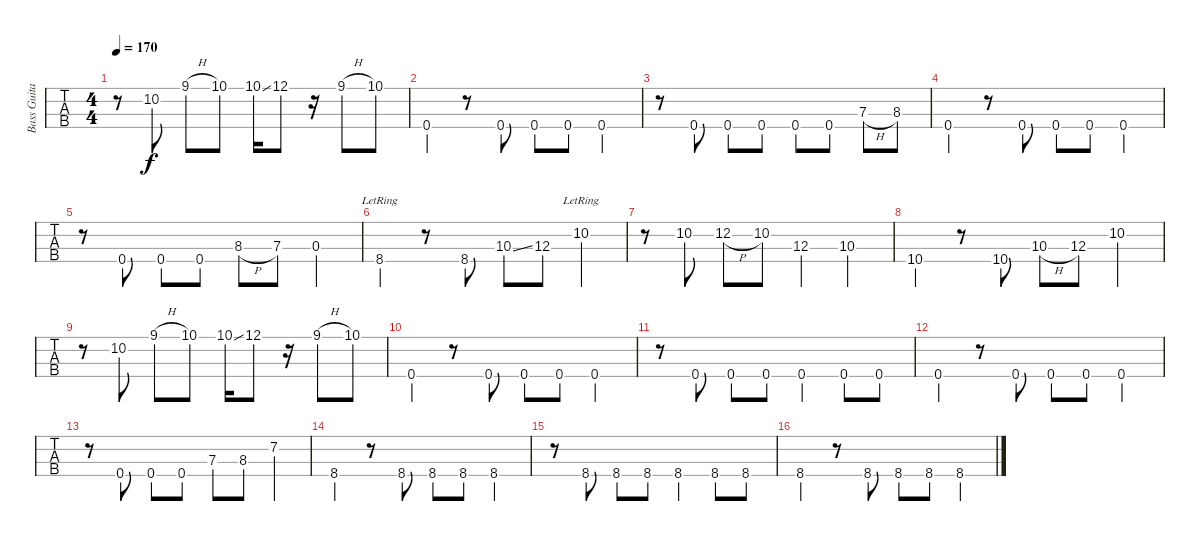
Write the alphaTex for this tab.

\track ("Bass Guitar" "Bass Guita") {instrument electricbasspick}
\staff {tabs}
\tuning (F2 C2 G1 C1) {hide}
\ts (4 4)
\tempo 170
\clef f4
\ks c
r.8{dy f} 10.2.8 9.1{h}.8 10.1.8 10.1{ss}.16 12.1.8 r.16 9.1{h}.8 10.1.8 |
0.4.4 r.8 0.4.8 0.4.8 0.4.8 0.4.4 |
r.8 0.4.8 0.4.8 0.4.8 0.4.8 0.4.8 7.3{h}.8 8.3.8 |
0.4.4 r.8 0.4.8 0.4.8 0.4.8 0.4.4 |
r.8 0.4.8 0.4.8 0.4.8 8.3{h}.8 7.3.8 0.3.4 |
8.4{lr}.4 r.8 8.4.8 10.3{ss}.8 12.3.8 10.2{lr}.4 |
r.8 10.2.8 12.2{h}.8 10.2.8 12.3.4 10.3.4 |
10.4.4 r.8 10.4.8 10.3{h}.8 12.3.8 10.2.4 |
r.8 10.2.8 9.1{h}.8 10.1.8 10.1{ss}.16 12.1.8 r.16 9.1{h}.8 10.1.8 |
0.4.4 r.8 0.4.8 0.4.8 0.4.8 0.4.4 |
r.8 0.4.8 0.4.8 0.4.8 0.4.4 0.4.8 0.4.8 |
0.4.4 r.8 0.4.8 0.4.8 0.4.8 0.4.4 |
r.8 0.4.8 0.4.8 0.4.8 7.3.8 8.3.8 7.2.4 |
8.4.4 r.8 8.4.8 8.4.8 8.4.8 8.4.4 |
r.8 8.4.8 8.4.8 8.4.8 8.4.4 8.4.8 8.4.8 |
8.4.4 r.8 8.4.8 8.4.8 8.4.8 8.4.4
